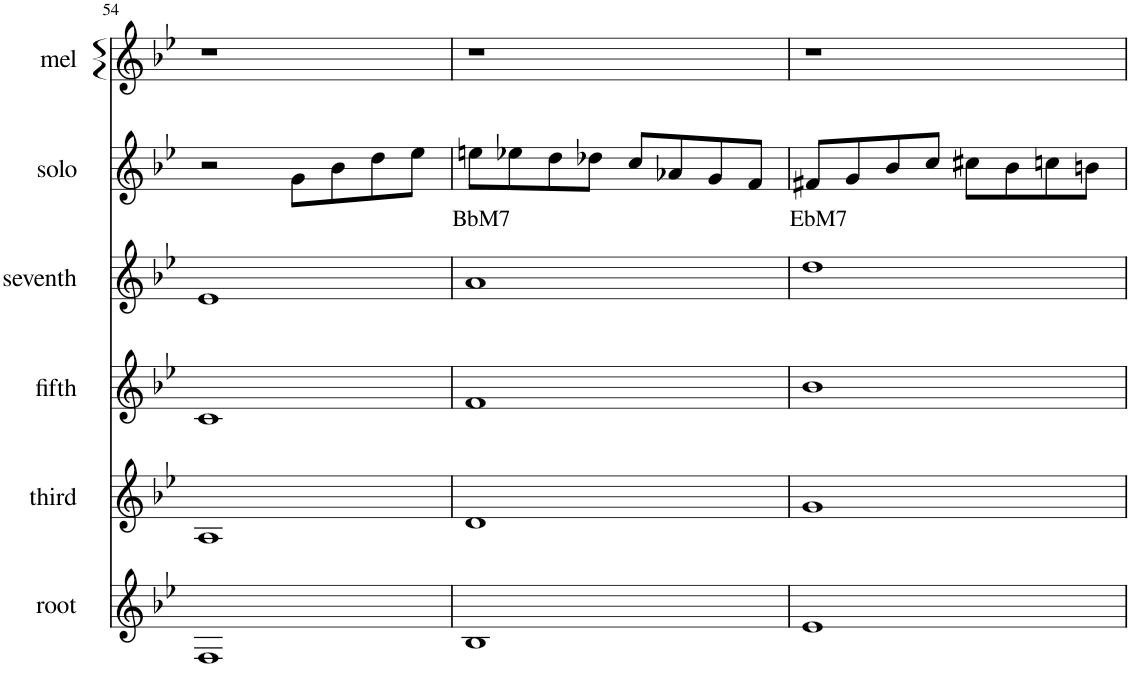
**kern	**kern	**kern	**kern	**kern	**text	**kern
*part6	*part5	*part4	*part3	*part2	*part2	*part1
*staff6	*staff5	*staff4	*staff3	*staff2	*staff2	*staff1
*I"root	*I"third	*I"fifth	*I"seventh	*I"solo	*	*I"mel
*I'root	*I'third	*I'fifth	*I'seventh	*I'solo	*	*I'mel
!!LO:PB:g=z
*clefG2	*clefG2	*clefG2	*clefG2	*clefG2	*	*clefG2
*k[b-e-]	*k[b-e-]	*k[b-e-]	*k[b-e-]	*k[b-e-]	*	*k[b-e-]
*M4/4	*M4/4	*M4/4	*M4/4	*M4/4	*	*M4/4
=54	=54	=54	=54	=54	=54	=54
1F	1A	1c	1e-	2r	.	1r
.	.	.	.	8g\L	.	.
.	.	.	.	8b-\	.	.
.	.	.	.	8dd\	.	.
.	.	.	.	8ee-\J	.	.
=55	=55	=55	=55	=55	=55	=55
!	!	!	!	!	!LO:LY:b	!
1B-	1d	1f	1a	8een\L	BbM7	1r
.	.	.	.	8ee-X\	.	.
.	.	.	.	8dd\	.	.
.	.	.	.	8dd-X\J	.	.
.	.	.	.	8cc/L	.	.
.	.	.	.	8a-X/	.	.
.	.	.	.	8g/	.	.
.	.	.	.	8f/J	.	.
=56	=56	=56	=56	=56	=56	=56
!	!	!	!	!	!LO:LY:b	!
1e-	1g	1b-	1dd	8f#X/L	EbM7	1r
.	.	.	.	8g/	.	.
.	.	.	.	8b-/	.	.
.	.	.	.	8cc/J	.	.
.	.	.	.	8cc#X\L	.	.
.	.	.	.	8b-\	.	.
.	.	.	.	8ccn\	.	.
.	.	.	.	8bn\J	.	.
=	=	=	=	=	=	=
*-	*-	*-	*-	*-	*-	*-
